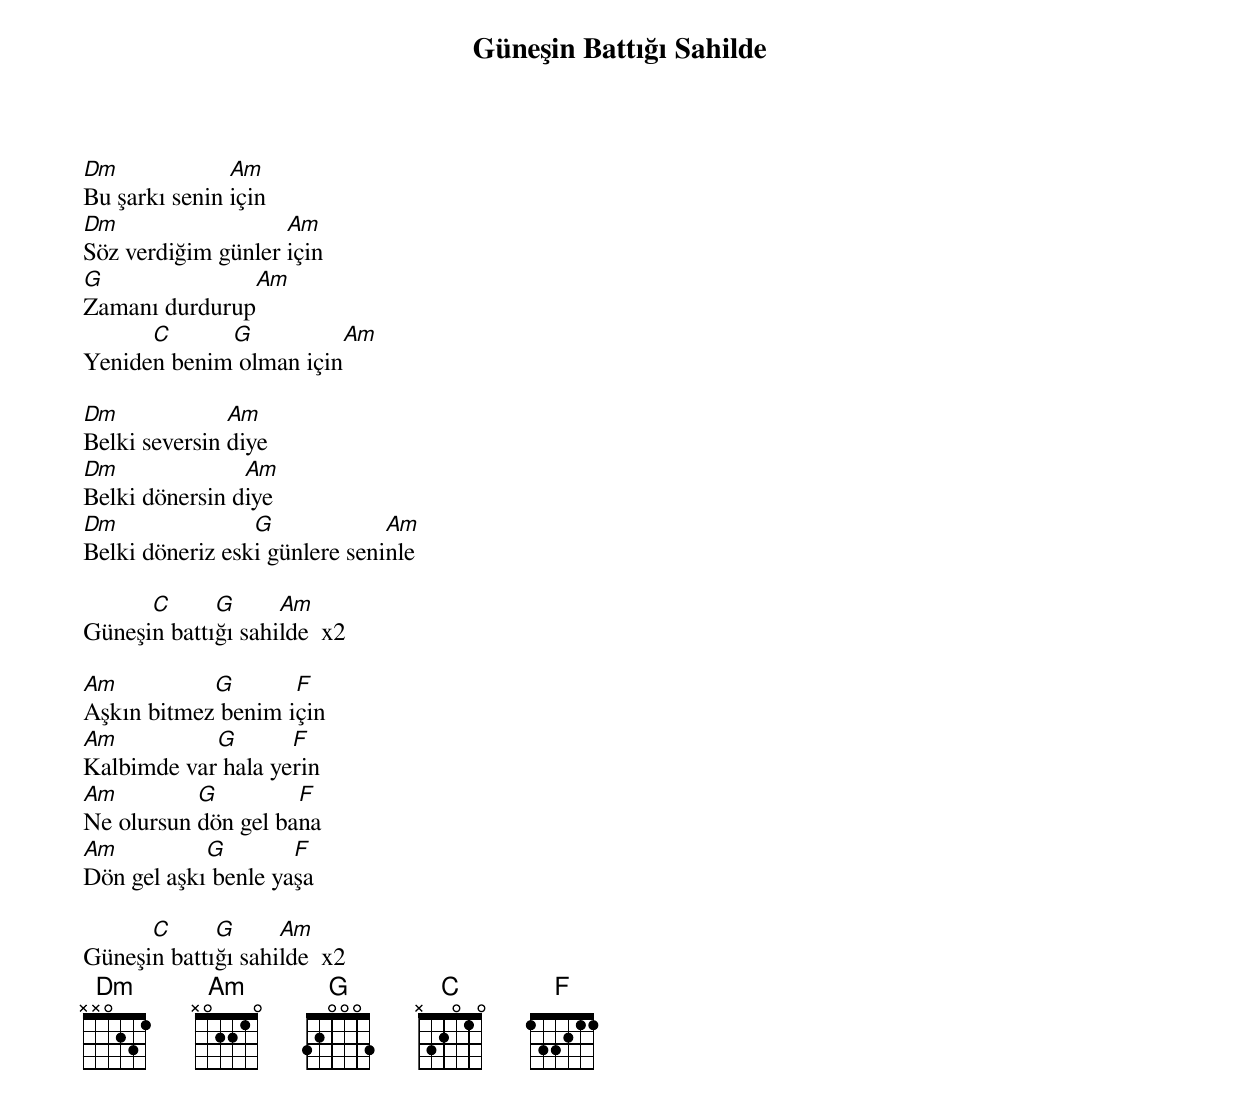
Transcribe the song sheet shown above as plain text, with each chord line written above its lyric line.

{title: Güneşin Battığı Sahilde}
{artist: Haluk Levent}

Dm             Am
Bu şarkı senin için
Dm                  Am
Söz verdiğim günler için
G              Am
Zamanı durdurup
      C      G          Am
Yeniden benim olman için

Dm             Am
Belki seversin diye
Dm              Am
Belki dönersin diye
Dm               G             Am
Belki döneriz eski günlere seninle

      C      G      Am
Güneşin battığı sahilde  x2

Am          G       F
Aşkın bitmez benim için
Am          G       F
Kalbimde var hala yerin
Am         G         F
Ne olursun dön gel bana
Am          G        F
Dön gel aşkı benle yaşa

      C      G      Am
Güneşin battığı sahilde  x2
